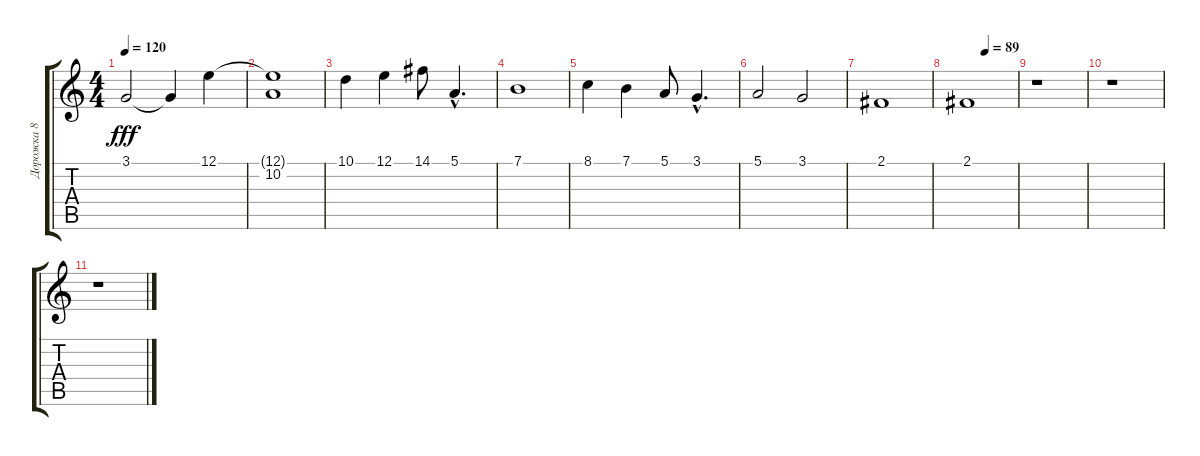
\track ("Дорожка 8" "Дорожка 8") {instrument pizzicatostrings}
\staff {score tabs}
\tuning (E4 B3 G3 D3 A2 E2) {hide}
\ts (4 4)
\tempo 120
\clef g2
\ks c
3.1.2{dy fff} 3.1{t}.4 12.1.4 |
(12.1{t} 10.2).1 |
10.1.4 12.1.4 14.1.8 5.1{hac}.4{d} |
7.1.1 |
8.1.4 7.1.4 5.1.8 3.1{hac}.4{d} |
5.1.2 3.1.2 |
2.1.1 |
\tempo (89 0.375)
2.1.1 |
r.1 |
r.1 |
r.1
